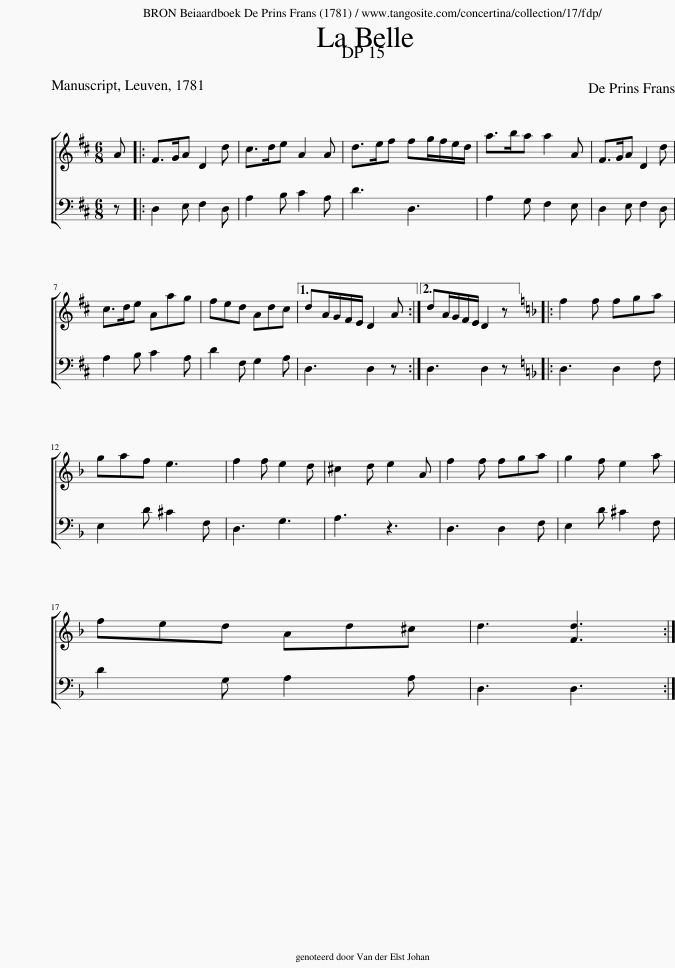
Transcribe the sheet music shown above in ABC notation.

X:1
%%score [ 1 2 ]
L:1/8
M:6/8
I:linebreak $
K:D
V:1 treble
V:2 bass
V:1
 A |: F>GA D2 d | c>de A2 A | d>ef fg/f/e/d/ | a>ba a2 A | %5
 F>GA D2 d |$ c>de Aag | fed Adc |1 dA/G/F/E/ D2 A :|2 dA/G/F/E/ D2 z |: %10
[K:F] f2 f fga |$ gaf e3 | f2 f e2 d | ^c2 d e2 A | f2 f fga | %15
 g2 f e2 a |$ fed Ad^c | d3 [Fd]3 :| %18
V:2
 z |: D,2 E, F,2 D, | A,2 B, C2 A, | D3 D,3 | A,2 G, F,2 E, | %5
 D,2 E, F,2 D, |$ A,2 B, C2 A, | D2 F, G,2 A, |1 D,3 D,2 z :|2 D,3 D,2 z |: %10
[K:F] D,3 D,2 F, |$ E,2 D ^C2 F, | D,3 G,3 | A,3 z3 | D,3 D,2 F, | %15
 E,2 D ^C2 F, |$ D2 G, A,2 A, | D,3 D,3 :| %18
